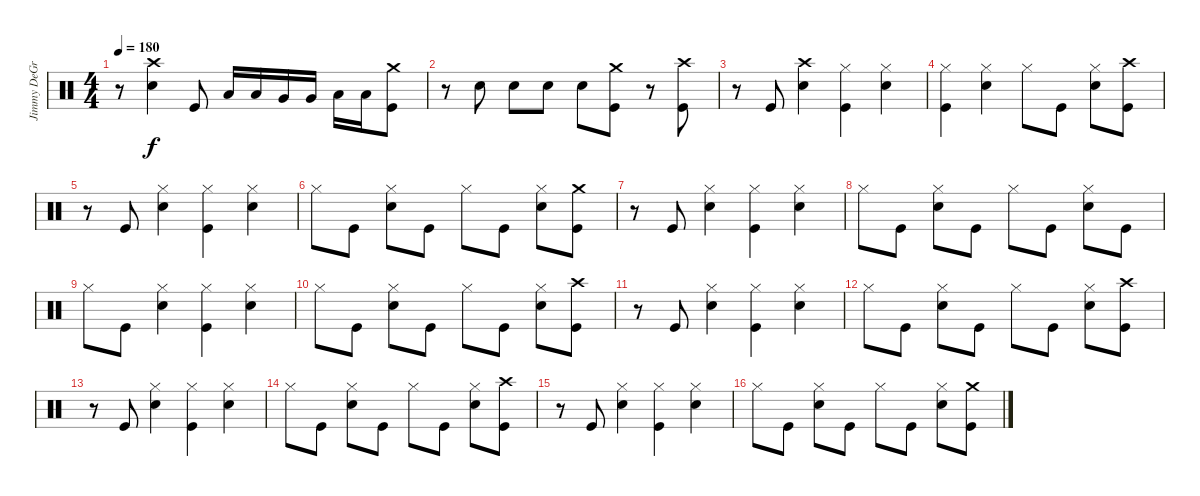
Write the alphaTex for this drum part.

\track ("Jimmy DeGrasso" "Jimmy DeGr") {instrument percussion}
\staff {score}
\articulation defaults
\ts (4 4)
\tempo 180
\clef neutral
\ks c
r.8{dy f} ("Crash high (hit)" "Snare (hit) 2").4 "Kick (hit)".8 "Low Tom (hit)".16 "Low Tom (hit)".16 "Very Low Tom (hit)".16 "Very Low Tom (hit)".16 "Low Floor Tom (hit)".16 "Low Floor Tom (hit)".16 ("Crash medium (hit)" "Kick (hit)").8 |
r.8 "Snare (hit) 2".8 "Snare (hit) 2".8 "Snare (hit) 2".8 "Snare (hit) 2".8 ("Crash medium (hit)" "Kick (hit)").8 r.8 ("Crash high (hit)" "Kick (hit)").8 |
r.8 "Kick (hit)".8 ("Crash high (hit)" "Snare (hit) 2").4 ("Hi-Hat (closed)" "Kick (hit)").4 ("Hi-Hat (closed)" "Snare (hit) 2").4 |
("Hi-Hat (closed)" "Kick (hit)").4 ("Hi-Hat (closed)" "Snare (hit) 2").4 "Hi-Hat (closed)".8 "Kick (hit)".8 ("Hi-Hat (closed)" "Snare (hit) 2").8 ("Crash high (hit)" "Kick (hit)").8 |
r.8 "Kick (hit)".8 ("Hi-Hat (closed)" "Snare (hit) 2").4 ("Hi-Hat (closed)" "Kick (hit)").4 ("Hi-Hat (closed)" "Snare (hit) 2").4 |
"Hi-Hat (closed)".8 "Kick (hit)".8 ("Hi-Hat (closed)" "Snare (hit) 2").8 "Kick (hit)".8 "Hi-Hat (closed)".8 "Kick (hit)".8 ("Hi-Hat (closed)" "Snare (hit) 2").8 ("Crash medium (hit)" "Kick (hit)").8 |
r.8 "Kick (hit)".8 ("Hi-Hat (closed)" "Snare (hit) 2").4 ("Hi-Hat (closed)" "Kick (hit)").4 ("Hi-Hat (closed)" "Snare (hit) 2").4 |
"Hi-Hat (closed)".8 "Kick (hit)".8 ("Hi-Hat (closed)" "Snare (hit) 2").8 "Kick (hit)".8 "Hi-Hat (closed)".8 "Kick (hit)".8 ("Hi-Hat (closed)" "Snare (hit) 2").8 "Kick (hit)".8 |
"Hi-Hat (closed)".8 "Kick (hit)".8 ("Hi-Hat (closed)" "Snare (hit) 2").4 ("Hi-Hat (closed)" "Kick (hit)").4 ("Hi-Hat (closed)" "Snare (hit) 2").4 |
"Hi-Hat (closed)".8 "Kick (hit)".8 ("Hi-Hat (closed)" "Snare (hit) 2").8 "Kick (hit)".8 "Hi-Hat (closed)".8 "Kick (hit)".8 ("Hi-Hat (closed)" "Snare (hit) 2").8 ("Crash high (hit)" "Kick (hit)").8 |
r.8 "Kick (hit)".8 ("Hi-Hat (closed)" "Snare (hit) 2").4 ("Hi-Hat (closed)" "Kick (hit)").4 ("Hi-Hat (closed)" "Snare (hit) 2").4 |
"Hi-Hat (closed)".8 "Kick (hit)".8 ("Hi-Hat (closed)" "Snare (hit) 2").8 "Kick (hit)".8 "Hi-Hat (closed)".8 "Kick (hit)".8 ("Hi-Hat (closed)" "Snare (hit) 2").8 ("Crash high (hit)" "Kick (hit)").8 |
r.8 "Kick (hit)".8 ("Hi-Hat (closed)" "Snare (hit) 2").4 ("Hi-Hat (closed)" "Kick (hit)").4 ("Hi-Hat (closed)" "Snare (hit) 2").4 |
"Hi-Hat (closed)".8 "Kick (hit)".8 ("Hi-Hat (closed)" "Snare (hit) 2").8 "Kick (hit)".8 "Hi-Hat (closed)".8 "Kick (hit)".8 ("Hi-Hat (closed)" "Snare (hit) 2").8 ("Crash high (hit)" "Kick (hit)").8 |
r.8 "Kick (hit)".8 ("Hi-Hat (closed)" "Snare (hit) 2").4 ("Hi-Hat (closed)" "Kick (hit)").4 ("Hi-Hat (closed)" "Snare (hit) 2").4 |
"Hi-Hat (closed)".8 "Kick (hit)".8 ("Hi-Hat (closed)" "Snare (hit) 2").8 "Kick (hit)".8 "Hi-Hat (closed)".8 "Kick (hit)".8 ("Hi-Hat (closed)" "Snare (hit) 2").8 ("Crash medium (hit)" "Kick (hit)").8
